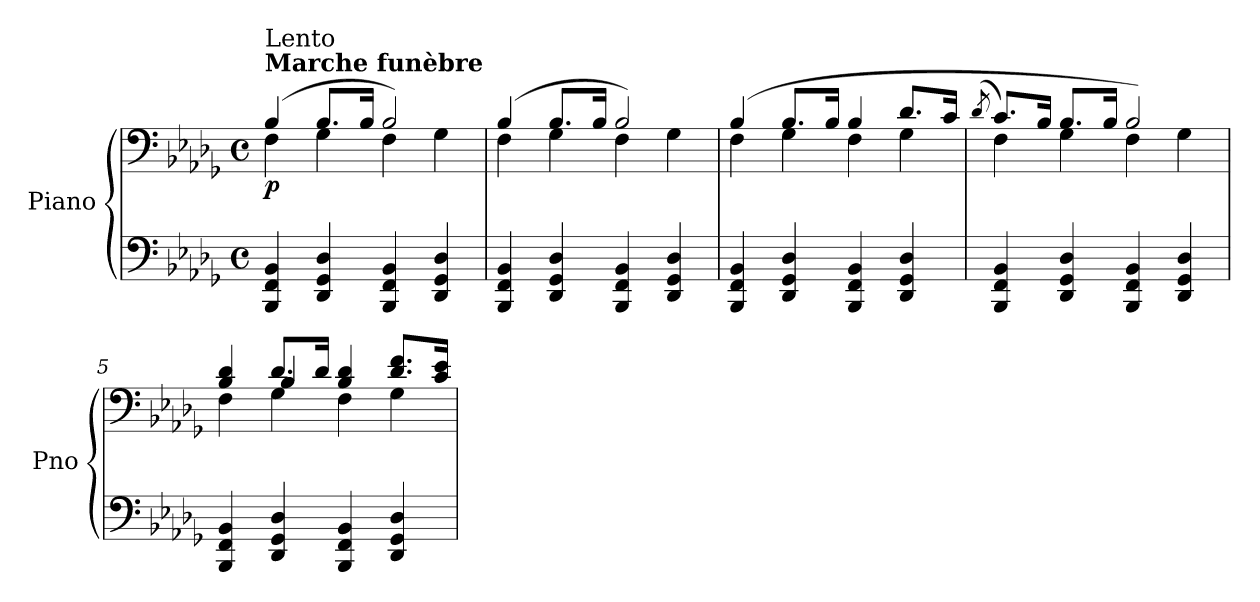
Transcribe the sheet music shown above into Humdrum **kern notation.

**kern	**kern	**dynam
*part1	*part1	*part1
*staff2	*staff1	*staff1/2
*I"Piano	*	*
*I'Pno	*	*
*clefF4	*clefF4	*
*k[b-e-a-d-g-]	*k[b-e-a-d-g-]	*
*M4/4	*M4/4	*
*met(c)	*met(c)	*
=1	=1	=1
*	*^	*
!	!LO:TX:a:B:t=Marche funèbre	!	!
!	!LO:TX:a:t=Lento	!	!
!	!	!	!LO:DY:b
4BBB-/ 4FF/ 4BB-/	(4B-/	4F\	p
4DD-/ 4GG-/ 4D-/	8.B-/L	4G-\	.
.	16B-/Jk	.	.
4BBB-/ 4FF/ 4BB-/	2B-/)	4F\	.
4DD-/ 4GG-/ 4D-/	.	4G-\	.
=2	=2	=2	=2
4BBB-/ 4FF/ 4BB-/	(4B-/	4F\	.
4DD-/ 4GG-/ 4D-/	8.B-/L	4G-\	.
.	16B-/Jk	.	.
4BBB-/ 4FF/ 4BB-/	2B-/)	4F\	.
4DD-/ 4GG-/ 4D-/	.	4G-\	.
=3	=3	=3	=3
4BBB-/ 4FF/ 4BB-/	(4B-/	4F\	.
4DD-/ 4GG-/ 4D-/	8.B-/L	4G-\	.
.	16B-/Jk	.	.
4BBB-/ 4FF/ 4BB-/	4B-/	4F\	.
4DD-/ 4GG-/ 4D-/	8.d-/L	4G-\	.
.	16c/Jk	.	.
=4	=4	=4	=4
.	(8qd-/	.	.
4BBB-/ 4FF/ 4BB-/	8.c/L)	4F\	.
.	16B-/Jk	.	.
4DD-/ 4GG-/ 4D-/	8.B-/L	4G-\	.
.	16B-/Jk	.	.
4BBB-/ 4FF/ 4BB-/	2B-/)	4F\	.
4DD-/ 4GG-/ 4D-/	.	4G-\	.
!!LO:LB:g=z
=5	=5	=5	=5
*	*	*^	*
4BBB-/ 4FF/ 4BB-/	4B-/ 4d-/	4F\	4ryy	.
4DD-/ 4GG-/ 4D-/	8.d-/L	4G-\	4B-/	.
.	16d-/Jk	.	.	.
4BBB-/ 4FF/ 4BB-/	4B-/ 4d-/	4F\	2ryy	.
4DD-/ 4GG-/ 4D-/	8.d-/ 8.f/L	4G-\	.	.
.	16c/ 16e-/Jk	.	.	.
*	*v	*v	*v	*
=	=	=
*-	*-	*-
